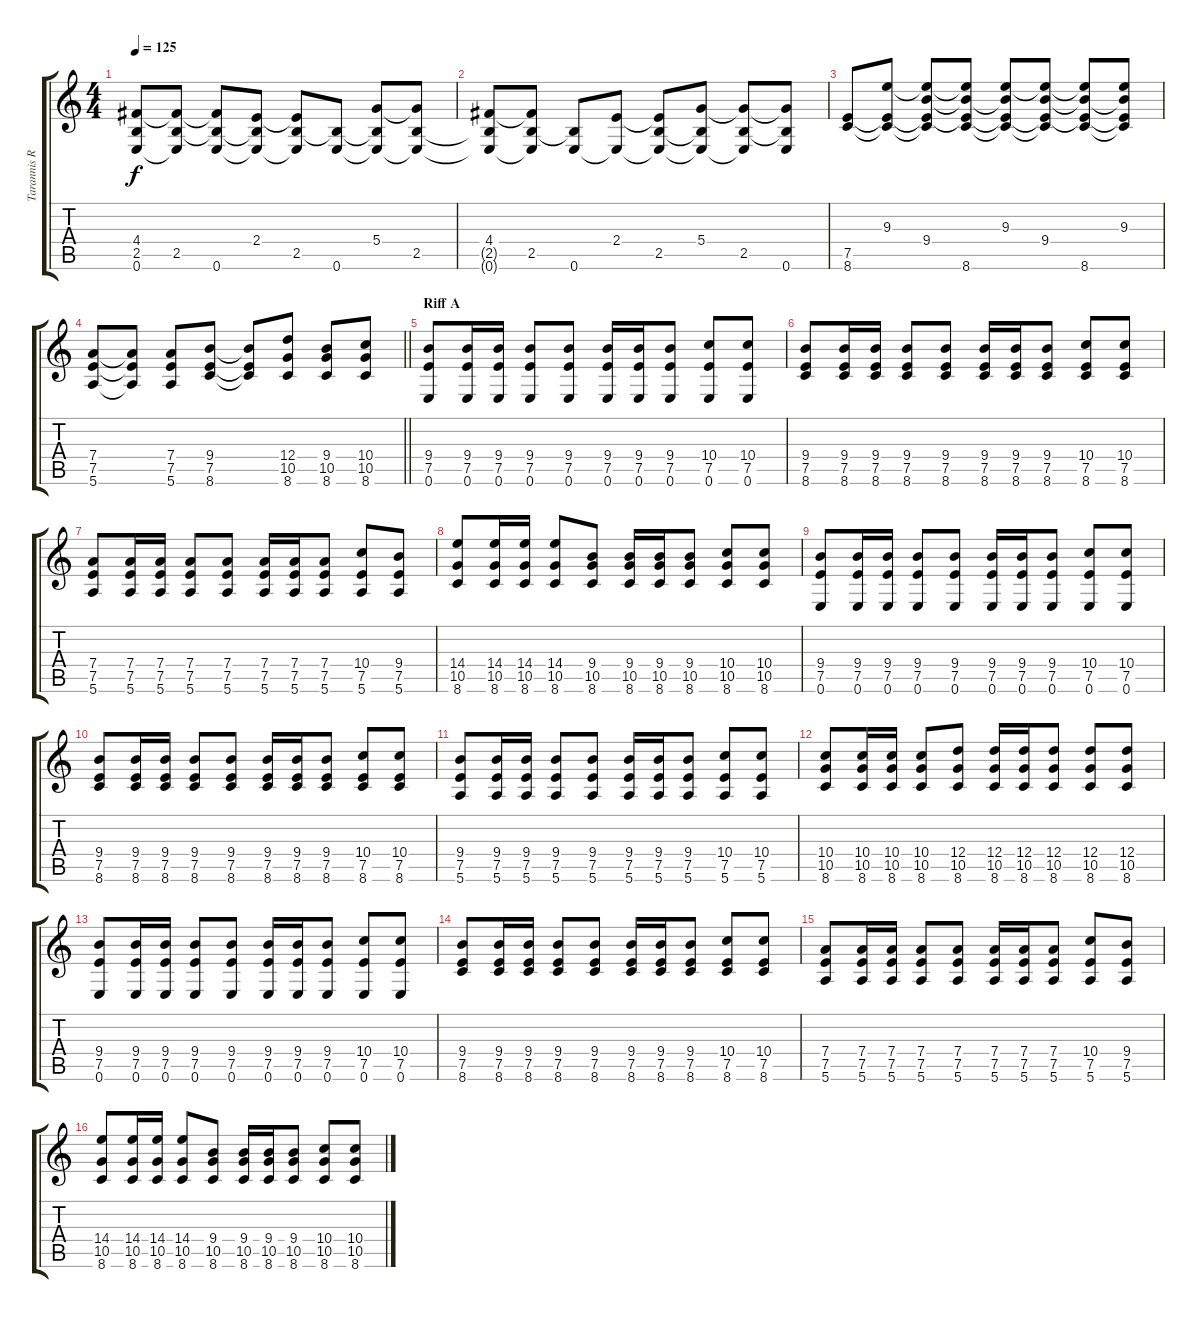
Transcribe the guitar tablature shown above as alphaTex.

\track ("Tarannis Rythm Guitar 2" "Tarannis R") {instrument overdrivenguitar}
\staff {score tabs}
\tuning (E4 B3 G3 D3 A2 E2) {hide}
\ts (4 4)
\tempo 125
\clef g2
\ks c
(4.4 2.5{t} 0.6{t}).8{dy f} (4.4{t} 2.5 0.6{t}).8 (4.4{t} 2.5{t} 0.6).8 (2.4 2.5{t} 0.6{t}).8 (2.4{t} 2.5 0.6{t}).8 (2.5{t} 0.6).8 (5.4 2.5{t} 0.6{t}).8 (5.4{t} 2.5 0.6{t}).8 |
(4.4 2.5{t} 0.6{t}).8 (4.4{t} 2.5 0.6{t}).8 (2.5{t} 0.6).8 (2.4 0.6{t}).8 (2.4{t} 2.5 0.6{t}).8 (5.4 2.5{t} 0.6{t}).8 (5.4{t} 2.5 0.6{t}).8 (5.4{t} 2.5{t} 0.6).8 |
(7.5 8.6).8 (9.3 7.5{t} 8.6{t}).8 (9.3{t} 9.4 7.5{t} 8.6{t}).8 (9.3{t} 9.4{t} 7.5{t} 8.6).8 (9.3 9.4{t} 7.5{t} 8.6{t}).8 (9.3{t} 9.4 7.5{t} 8.6{t}).8 (9.3{t} 9.4{t} 7.5{t} 8.6).8 (9.3 9.4{t} 7.5{t} 8.6{t}).8 |
\barLineRight lightlight
(7.4 7.5 5.6).8 (7.4{t} 7.5{t} 5.6{t}).8 (7.4 7.5 5.6).8 (9.4 7.5 8.6).8 (9.4{t} 7.5{t} 8.6{t}).8 (12.4 10.5 8.6).8 (9.4 10.5 8.6).8 (10.4 10.5 8.6).8 |
\section ("" "Riff A")
(9.4 7.5 0.6).8 (9.4 7.5 0.6).16 (9.4 7.5 0.6).16 (9.4 7.5 0.6).8 (9.4 7.5 0.6).8 (9.4 7.5 0.6).16 (9.4 7.5 0.6).16 (9.4 7.5 0.6).8 (10.4 7.5 0.6).8 (10.4 7.5 0.6).8 |
(9.4 7.5 8.6).8 (9.4 7.5 8.6).16 (9.4 7.5 8.6).16 (9.4 7.5 8.6).8 (9.4 7.5 8.6).8 (9.4 7.5 8.6).16 (9.4 7.5 8.6).16 (9.4 7.5 8.6).8 (10.4 7.5 8.6).8 (10.4 7.5 8.6).8 |
(7.4 7.5 5.6).8 (7.4 7.5 5.6).16 (7.4 7.5 5.6).16 (7.4 7.5 5.6).8 (7.4 7.5 5.6).8 (7.4 7.5 5.6).16 (7.4 7.5 5.6).16 (7.4 7.5 5.6).8 (10.4 7.5 5.6).8 (9.4 7.5 5.6).8 |
(14.4 10.5 8.6).8 (14.4 10.5 8.6).16 (14.4 10.5 8.6).16 (14.4 10.5 8.6).8 (9.4 10.5 8.6).8 (9.4 10.5 8.6).16 (9.4 10.5 8.6).16 (9.4 10.5 8.6).8 (10.4 10.5 8.6).8 (10.4 10.5 8.6).8 |
(9.4 7.5 0.6).8 (9.4 7.5 0.6).16 (9.4 7.5 0.6).16 (9.4 7.5 0.6).8 (9.4 7.5 0.6).8 (9.4 7.5 0.6).16 (9.4 7.5 0.6).16 (9.4 7.5 0.6).8 (10.4 7.5 0.6).8 (10.4 7.5 0.6).8 |
(9.4 7.5 8.6).8 (9.4 7.5 8.6).16 (9.4 7.5 8.6).16 (9.4 7.5 8.6).8 (9.4 7.5 8.6).8 (9.4 7.5 8.6).16 (9.4 7.5 8.6).16 (9.4 7.5 8.6).8 (10.4 7.5 8.6).8 (10.4 7.5 8.6).8 |
(9.4 7.5 5.6).8 (9.4 7.5 5.6).16 (9.4 7.5 5.6).16 (9.4 7.5 5.6).8 (9.4 7.5 5.6).8 (9.4 7.5 5.6).16 (9.4 7.5 5.6).16 (9.4 7.5 5.6).8 (10.4 7.5 5.6).8 (10.4 7.5 5.6).8 |
(10.4 10.5 8.6).8 (10.4 10.5 8.6).16 (10.4 10.5 8.6).16 (10.4 10.5 8.6).8 (12.4 10.5 8.6).8 (12.4 10.5 8.6).16 (12.4 10.5 8.6).16 (12.4 10.5 8.6).8 (12.4 10.5 8.6).8 (12.4 10.5 8.6).8 |
(9.4 7.5 0.6).8 (9.4 7.5 0.6).16 (9.4 7.5 0.6).16 (9.4 7.5 0.6).8 (9.4 7.5 0.6).8 (9.4 7.5 0.6).16 (9.4 7.5 0.6).16 (9.4 7.5 0.6).8 (10.4 7.5 0.6).8 (10.4 7.5 0.6).8 |
(9.4 7.5 8.6).8 (9.4 7.5 8.6).16 (9.4 7.5 8.6).16 (9.4 7.5 8.6).8 (9.4 7.5 8.6).8 (9.4 7.5 8.6).16 (9.4 7.5 8.6).16 (9.4 7.5 8.6).8 (10.4 7.5 8.6).8 (10.4 7.5 8.6).8 |
(7.4 7.5 5.6).8 (7.4 7.5 5.6).16 (7.4 7.5 5.6).16 (7.4 7.5 5.6).8 (7.4 7.5 5.6).8 (7.4 7.5 5.6).16 (7.4 7.5 5.6).16 (7.4 7.5 5.6).8 (10.4 7.5 5.6).8 (9.4 7.5 5.6).8 |
(14.4 10.5 8.6).8 (14.4 10.5 8.6).16 (14.4 10.5 8.6).16 (14.4 10.5 8.6).8 (9.4 10.5 8.6).8 (9.4 10.5 8.6).16 (9.4 10.5 8.6).16 (9.4 10.5 8.6).8 (10.4 10.5 8.6).8 (10.4 10.5 8.6).8
